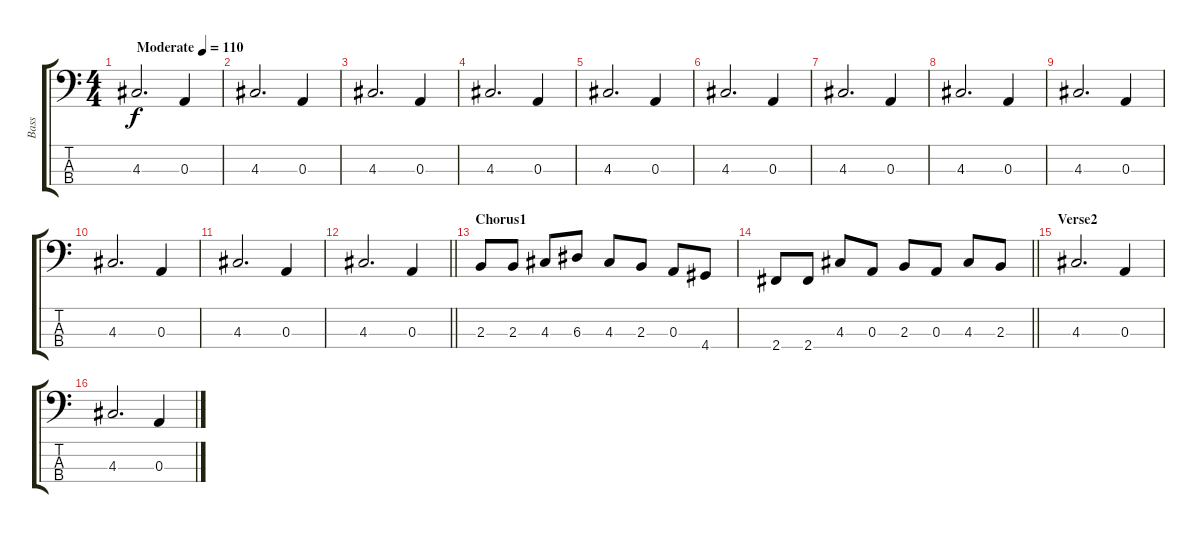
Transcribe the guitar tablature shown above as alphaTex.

\track ("Bass" "Bass") {instrument electricbassfinger}
\staff {score tabs}
\tuning (G2 D2 A1 E1) {hide}
\ts (4 4)
\tempo (110 "Moderate")
\clef f4
\ks c
4.3.2{d dy f instrument electricbassfinger} 0.3.4 |
4.3.2{d} 0.3.4 |
4.3.2{d} 0.3.4 |
4.3.2{d} 0.3.4 |
4.3.2{d} 0.3.4 |
4.3.2{d} 0.3.4 |
4.3.2{d} 0.3.4 |
4.3.2{d} 0.3.4 |
4.3.2{d} 0.3.4 |
4.3.2{d} 0.3.4 |
4.3.2{d} 0.3.4 |
\barLineRight lightlight
4.3.2{d} 0.3.4 |
\section ("" "Chorus1")
2.3.8 2.3.8 4.3.8 6.3.8 4.3.8 2.3.8 0.3.8 4.4.8 |
\barLineRight lightlight
2.4.8 2.4.8 4.3.8 0.3.8 2.3.8 0.3.8 4.3.8 2.3.8 |
\section ("" "Verse2")
4.3.2{d} 0.3.4 |
4.3.2{d} 0.3.4
